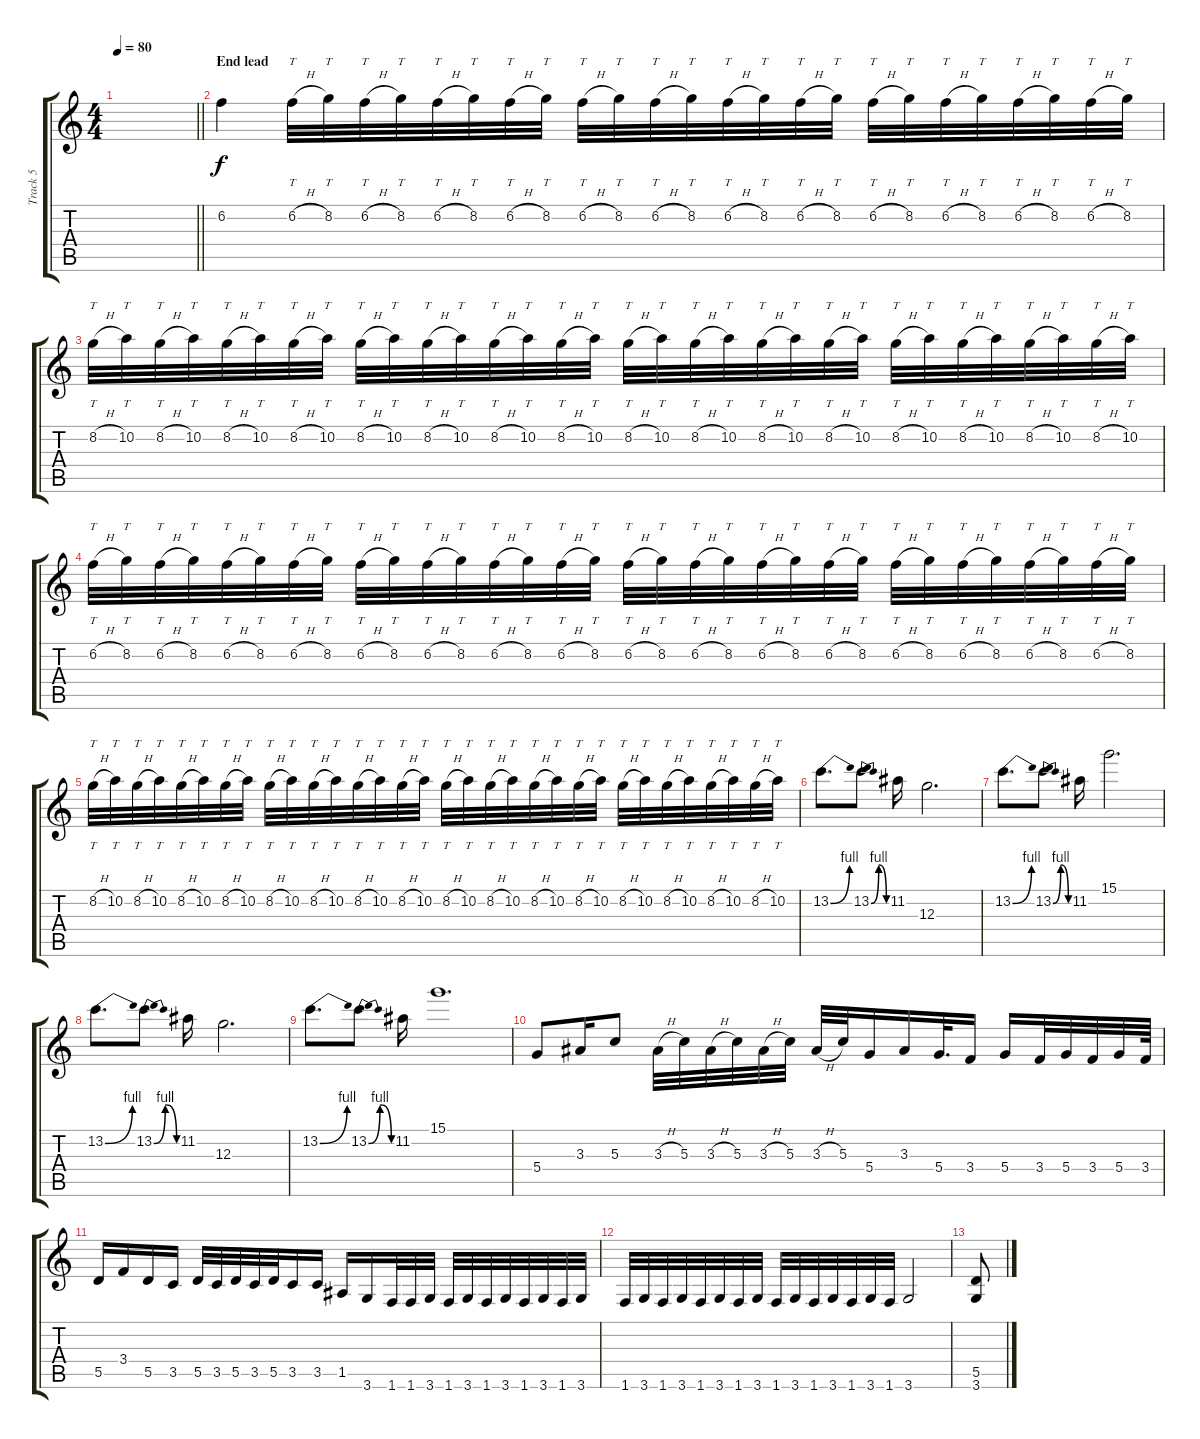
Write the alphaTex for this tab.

\track ("Track 5" "Track 5") {instrument overdrivenguitar}
\staff {score tabs}
\tuning (E4 B3 G3 D3 A2 E2) {hide}
\ts (4 4)
\tempo 80
\clef g2
\barLineRight lightlight
\ks c
|
\section ("" "End lead")
6.2.4 6.2{h}.32{tt} 8.2.32{tt} 6.2{h}.32{tt} 8.2.32{tt} 6.2{h}.32{tt} 8.2.32{tt} 6.2{h}.32{tt} 8.2.32{tt} 6.2{h}.32{tt} 8.2.32{tt} 6.2{h}.32{tt} 8.2.32{tt} 6.2{h}.32{tt} 8.2.32{tt} 6.2{h}.32{tt} 8.2.32{tt} 6.2{h}.32{tt} 8.2.32{tt} 6.2{h}.32{tt} 8.2.32{tt} 6.2{h}.32{tt} 8.2.32{tt} 6.2{h}.32{tt} 8.2.32{tt} |
8.2{h}.32{tt} 10.2.32{tt} 8.2{h}.32{tt} 10.2.32{tt} 8.2{h}.32{tt} 10.2.32{tt} 8.2{h}.32{tt} 10.2.32{tt} 8.2{h}.32{tt} 10.2.32{tt} 8.2{h}.32{tt} 10.2.32{tt} 8.2{h}.32{tt} 10.2.32{tt} 8.2{h}.32{tt} 10.2.32{tt} 8.2{h}.32{tt} 10.2.32{tt} 8.2{h}.32{tt} 10.2.32{tt} 8.2{h}.32{tt} 10.2.32{tt} 8.2{h}.32{tt} 10.2.32{tt} 8.2{h}.32{tt} 10.2.32{tt} 8.2{h}.32{tt} 10.2.32{tt} 8.2{h}.32{tt} 10.2.32{tt} 8.2{h}.32{tt} 10.2.32{tt} |
6.2{h}.32{tt} 8.2.32{tt} 6.2{h}.32{tt} 8.2.32{tt} 6.2{h}.32{tt} 8.2.32{tt} 6.2{h}.32{tt} 8.2.32{tt} 6.2{h}.32{tt} 8.2.32{tt} 6.2{h}.32{tt} 8.2.32{tt} 6.2{h}.32{tt} 8.2.32{tt} 6.2{h}.32{tt} 8.2.32{tt} 6.2{h}.32{tt} 8.2.32{tt} 6.2{h}.32{tt} 8.2.32{tt} 6.2{h}.32{tt} 8.2.32{tt} 6.2{h}.32{tt} 8.2.32{tt} 6.2{h}.32{tt} 8.2.32{tt} 6.2{h}.32{tt} 8.2.32{tt} 6.2{h}.32{tt} 8.2.32{tt} 6.2{h}.32{tt} 8.2.32{tt} |
8.2{h}.32{tt} 10.2.32{tt} 8.2{h}.32{tt} 10.2.32{tt} 8.2{h}.32{tt} 10.2.32{tt} 8.2{h}.32{tt} 10.2.32{tt} 8.2{h}.32{tt} 10.2.32{tt} 8.2{h}.32{tt} 10.2.32{tt} 8.2{h}.32{tt} 10.2.32{tt} 8.2{h}.32{tt} 10.2.32{tt} 8.2{h}.32{tt} 10.2.32{tt} 8.2{h}.32{tt} 10.2.32{tt} 8.2{h}.32{tt} 10.2.32{tt} 8.2{h}.32{tt} 10.2.32{tt} 8.2{h}.32{tt} 10.2.32{tt} 8.2{h}.32{tt} 10.2.32{tt} 8.2{h}.32{tt} 10.2.32{tt} 8.2{h}.32{tt} 10.2.32{tt} |
13.2{be (bend 0 0 60 4)}.8{d} 13.2{be (bendrelease 0 0 20 4 37 4 60 0)}.8 11.2.16 12.3.2{d} |
13.2{be (bend 0 0 60 4)}.8{d} 13.2{be (bendrelease 0 0 20 4 37 4 60 0)}.8 11.2.16 15.1.2{d} |
13.2{be (bend 0 0 60 4)}.8{d} 13.2{be (bendrelease 0 0 20 4 37 4 60 0)}.8 11.2.16 12.3.2{d} |
13.2{be (bend 0 0 60 4)}.8{d} 13.2{be (bendrelease 0 0 20 4 37 4 60 0)}.8 11.2.16 15.1.1{d} |
5.4.8 3.3.16 5.3.8 3.3{h}.32 5.3.32 3.3{h}.32 5.3.32 3.3{h}.32 5.3.32 3.3{h}.32 5.3.32 5.4.16 3.3.16 5.4.32{d} 3.4.16 5.4.16 3.4.32 5.4.32 3.4.32 5.4.32 3.4.64 |
5.5.16 3.4.16 5.5.16 3.5.16 5.5.32 3.5.32 5.5.32 3.5.32 5.5.32 3.5.16 3.5.16 1.5.16 3.6.16 1.6.32 1.6.32 3.6.32 1.6.32 3.6.32 1.6.32 3.6.32 1.6.32 3.6.32 1.6.32 3.6.32 |
1.6.32 3.6.32 1.6.32 3.6.32 1.6.32 3.6.32 1.6.32 3.6.32 1.6.32 3.6.32 1.6.32 3.6.32 1.6.32 3.6.32 1.6.32 3.6.2 |
(5.5 3.6).8
